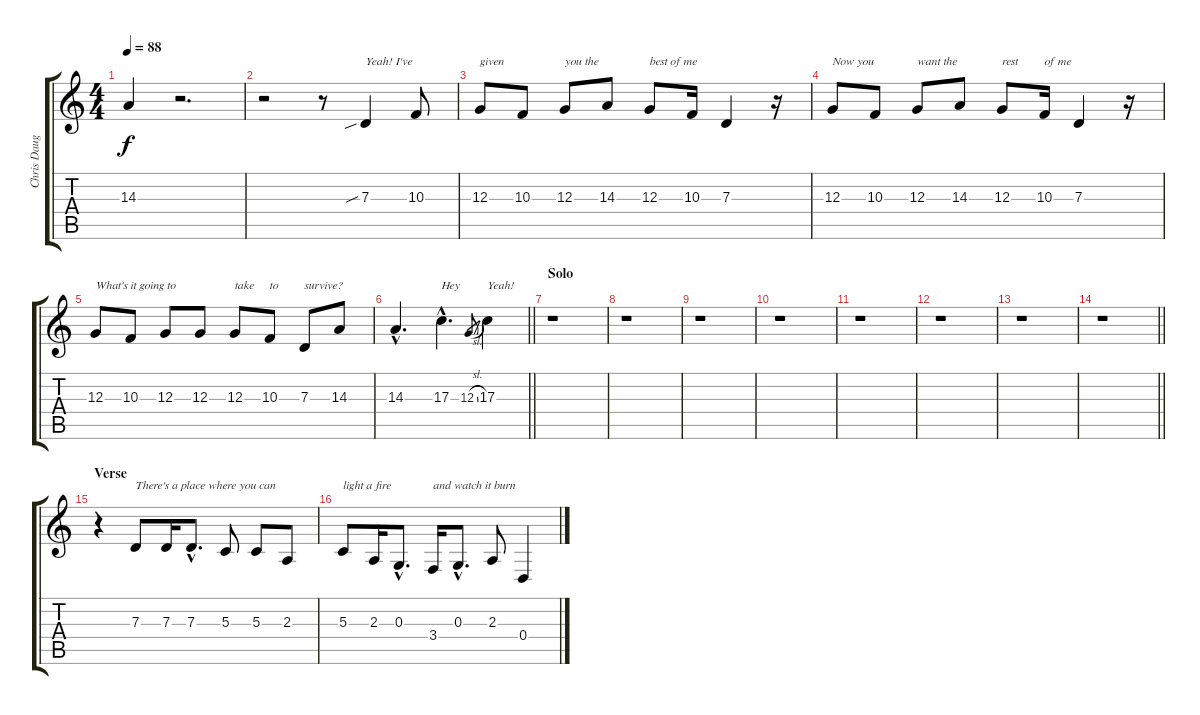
\track ("Chris Daughtry (Vocals)" "Chris Daug") {instrument violin}
\staff {score tabs}
\tuning (E4 B3 G3 D3 A2 D2) {hide}
\ts (4 4)
\tempo 88
\clef g2
\ks c
14.3{t}.4{dy f} r.2{d} |
r.2 r.8 7.3{sib}.4{txt "Yeah! I've"} 10.3.8 |
12.3.8{txt "given"} 10.3.8 12.3.8{txt "you the"} 14.3.8 12.3.8{txt "best of me"} 10.3.16 7.3.4 r.16 |
12.3.8{txt "Now you"} 10.3.8 12.3.8{txt "want the"} 14.3.8 12.3.8{txt "rest"} 10.3.16{txt "of me"} 7.3.4 r.16 |
12.3.8{txt "What's it going to"} 10.3.8 12.3.8 12.3.8 12.3.8{txt "take"} 10.3.8{txt "to"} 7.3.8{txt "survive?"} 14.3.8 |
\barLineRight lightlight
14.3{hac}.4{d} 17.3{hac}.4{d txt "Hey"} 12.3{sl}.8{gr} 17.3.4{txt "Yeah!"} |
\section ("" "Solo")
r.1 |
r.1 |
r.1 |
r.1 |
r.1 |
r.1 |
r.1 |
\barLineRight lightlight
r.1 |
\section ("" "Verse")
r.4 7.3.8{txt "There's a place where you can"} 7.3.16 7.3{hac}.8{d} 5.3.8 5.3.8 2.3.8 |
5.3.8{txt "light a fire"} 2.3.16 0.3{hac}.8{d} 3.4.16{txt "and watch it burn"} 0.3{hac}.8{d} 2.3.8 0.4.4
